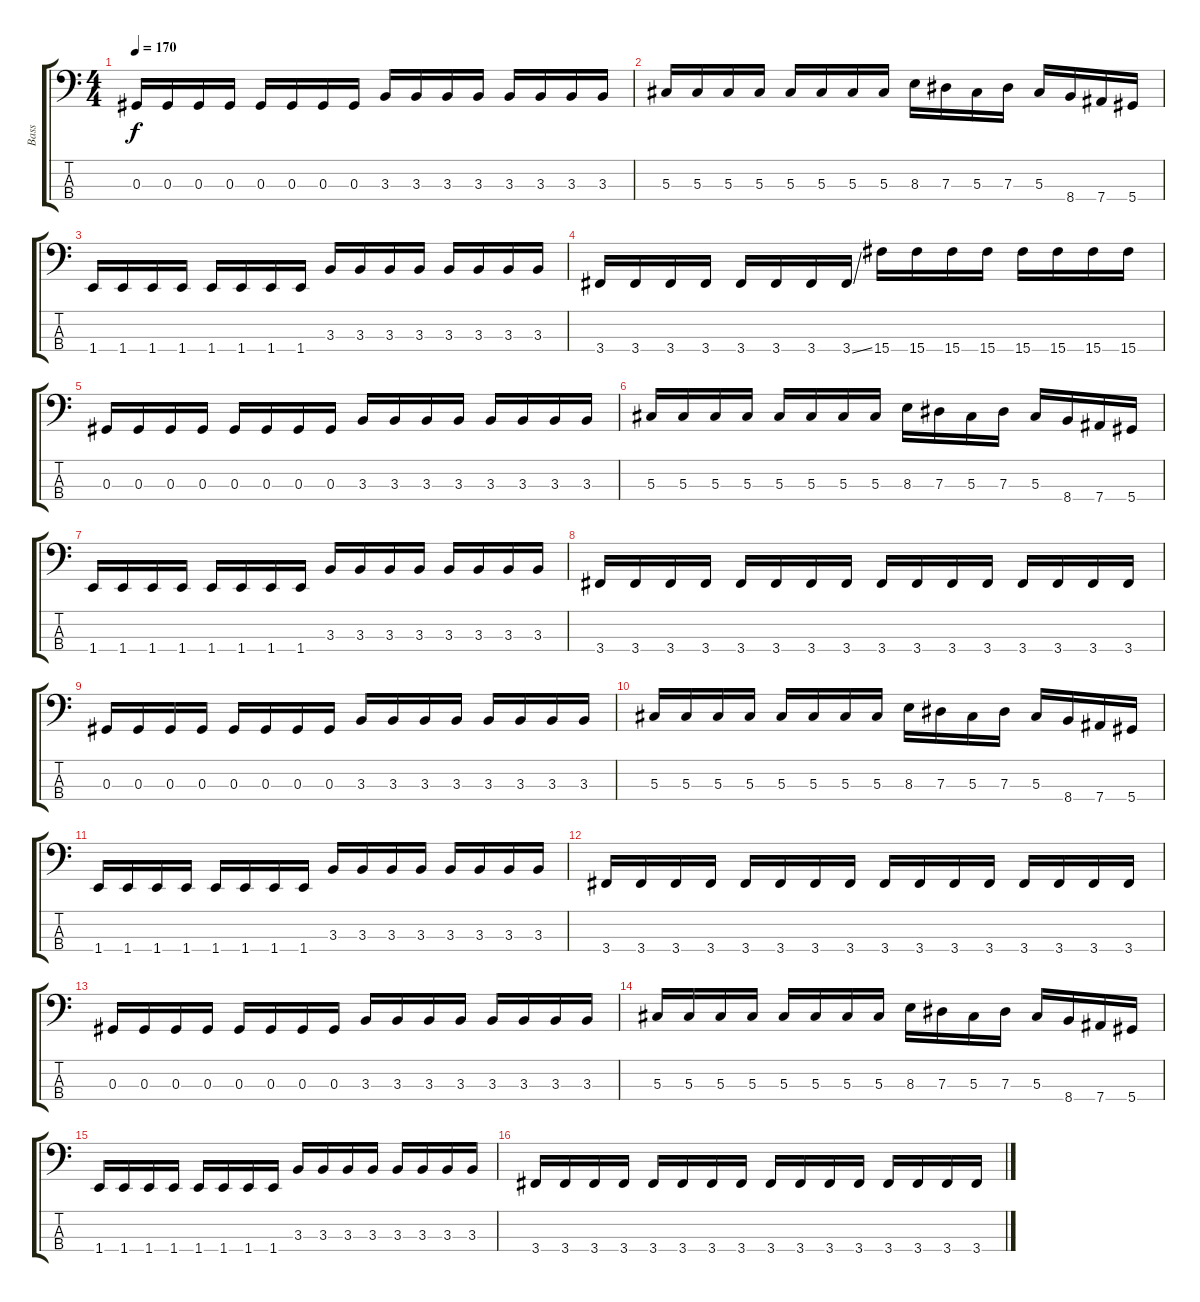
\track ("Bass" "Bass") {instrument electricbasspick}
\staff {score tabs}
\tuning (Gb2 Db2 Ab1 Eb1) {hide}
\ts (4 4)
\tempo 170
\clef f4
\ks c
0.3.16{dy f} 0.3.16 0.3.16 0.3.16 0.3.16 0.3.16 0.3.16 0.3.16 3.3.16 3.3.16 3.3.16 3.3.16 3.3.16 3.3.16 3.3.16 3.3.16 |
5.3.16 5.3.16 5.3.16 5.3.16 5.3.16 5.3.16 5.3.16 5.3.16 8.3.16 7.3.16 5.3.16 7.3.16 5.3.16 8.4.16 7.4.16 5.4.16 |
1.4.16 1.4.16 1.4.16 1.4.16 1.4.16 1.4.16 1.4.16 1.4.16 3.3.16 3.3.16 3.3.16 3.3.16 3.3.16 3.3.16 3.3.16 3.3.16 |
3.4.16 3.4.16 3.4.16 3.4.16 3.4.16 3.4.16 3.4.16 3.4{ss}.16 15.4.16 15.4.16 15.4.16 15.4.16 15.4.16 15.4.16 15.4.16 15.4.16 |
0.3.16 0.3.16 0.3.16 0.3.16 0.3.16 0.3.16 0.3.16 0.3.16 3.3.16 3.3.16 3.3.16 3.3.16 3.3.16 3.3.16 3.3.16 3.3.16 |
5.3.16 5.3.16 5.3.16 5.3.16 5.3.16 5.3.16 5.3.16 5.3.16 8.3.16 7.3.16 5.3.16 7.3.16 5.3.16 8.4.16 7.4.16 5.4.16 |
1.4.16 1.4.16 1.4.16 1.4.16 1.4.16 1.4.16 1.4.16 1.4.16 3.3.16 3.3.16 3.3.16 3.3.16 3.3.16 3.3.16 3.3.16 3.3.16 |
3.4.16 3.4.16 3.4.16 3.4.16 3.4.16 3.4.16 3.4.16 3.4.16 3.4.16 3.4.16 3.4.16 3.4.16 3.4.16 3.4.16 3.4.16 3.4.16 |
0.3.16 0.3.16 0.3.16 0.3.16 0.3.16 0.3.16 0.3.16 0.3.16 3.3.16 3.3.16 3.3.16 3.3.16 3.3.16 3.3.16 3.3.16 3.3.16 |
5.3.16 5.3.16 5.3.16 5.3.16 5.3.16 5.3.16 5.3.16 5.3.16 8.3.16 7.3.16 5.3.16 7.3.16 5.3.16 8.4.16 7.4.16 5.4.16 |
1.4.16 1.4.16 1.4.16 1.4.16 1.4.16 1.4.16 1.4.16 1.4.16 3.3.16 3.3.16 3.3.16 3.3.16 3.3.16 3.3.16 3.3.16 3.3.16 |
3.4.16 3.4.16 3.4.16 3.4.16 3.4.16 3.4.16 3.4.16 3.4.16 3.4.16 3.4.16 3.4.16 3.4.16 3.4.16 3.4.16 3.4.16 3.4.16 |
0.3.16 0.3.16 0.3.16 0.3.16 0.3.16 0.3.16 0.3.16 0.3.16 3.3.16 3.3.16 3.3.16 3.3.16 3.3.16 3.3.16 3.3.16 3.3.16 |
5.3.16 5.3.16 5.3.16 5.3.16 5.3.16 5.3.16 5.3.16 5.3.16 8.3.16 7.3.16 5.3.16 7.3.16 5.3.16 8.4.16 7.4.16 5.4.16 |
1.4.16 1.4.16 1.4.16 1.4.16 1.4.16 1.4.16 1.4.16 1.4.16 3.3.16 3.3.16 3.3.16 3.3.16 3.3.16 3.3.16 3.3.16 3.3.16 |
3.4.16 3.4.16 3.4.16 3.4.16 3.4.16 3.4.16 3.4.16 3.4.16 3.4.16 3.4.16 3.4.16 3.4.16 3.4.16 3.4.16 3.4.16 3.4.16
